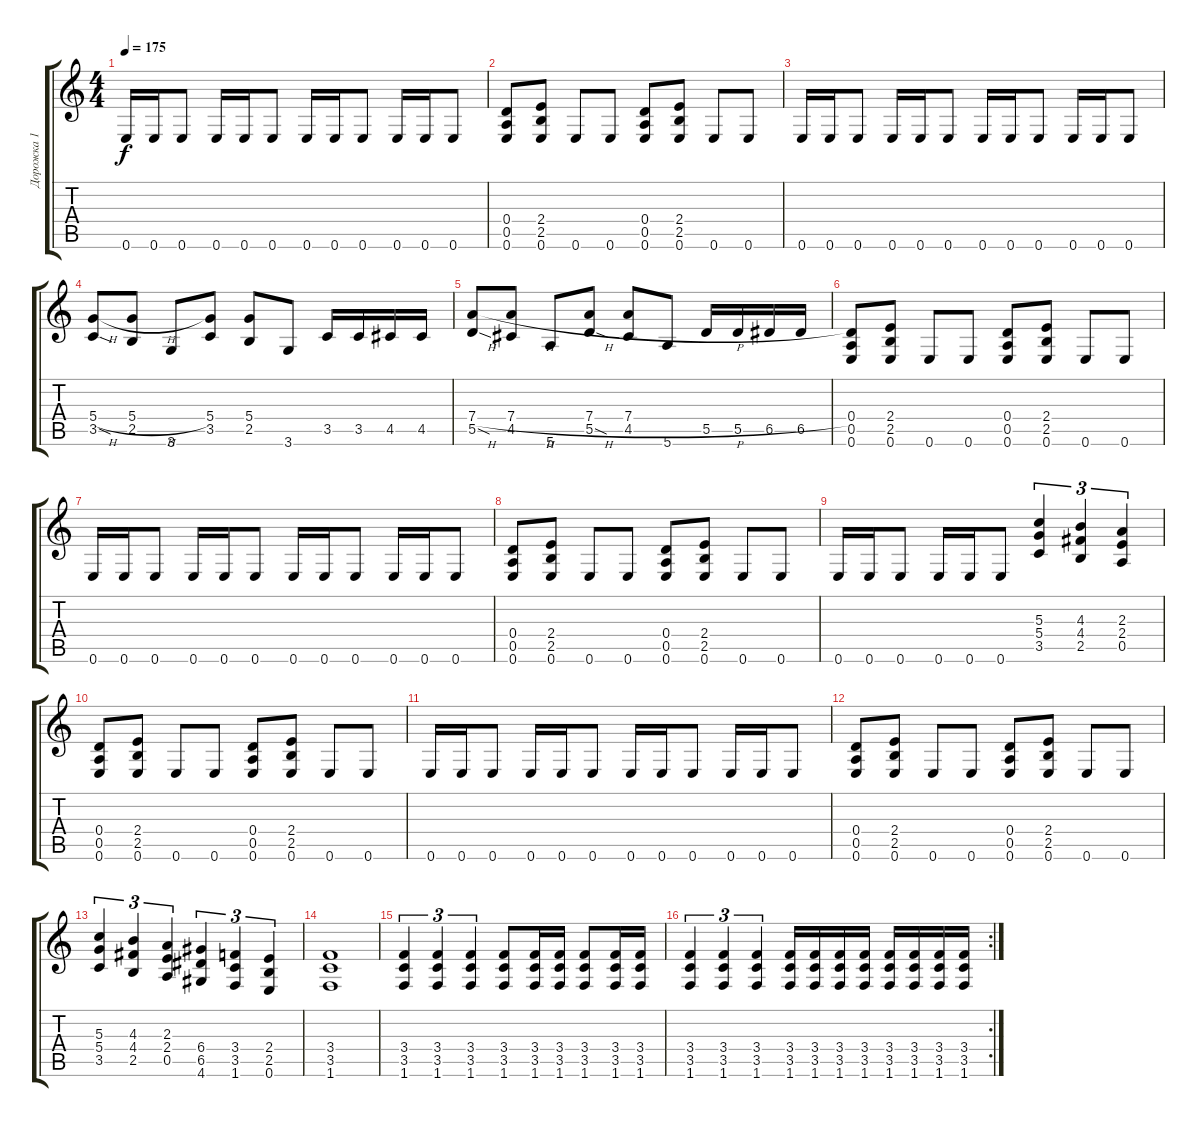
\track ("Дорожка 1" "Дорожка 1") {instrument distortionguitar}
\staff {score tabs}
\tuning (E4 B3 G3 D3 A2 E2) {hide}
\ts (4 4)
\tempo 175
\clef g2
\ks c
0.6.16{dy f} 0.6.16 0.6.8 0.6.16 0.6.16 0.6.8 0.6.16 0.6.16 0.6.8 0.6.16 0.6.16 0.6.8 |
(0.4 0.5 0.6).8 (2.4 2.5 0.6).8 0.6.8 0.6.8 (0.4 0.5 0.6).8 (2.4 2.5 0.6).8 0.6.8 0.6.8 |
0.6.16 0.6.16 0.6.8 0.6.16 0.6.16 0.6.8 0.6.16 0.6.16 0.6.8 0.6.16 0.6.16 0.6.8 |
(5.4{h} 3.5{sod}).8 (5.4{h} 2.5).8 3.6.8 (5.4 3.5).8 (5.4 2.5).8 3.6.8 3.5.16 3.5.16 4.5.16 4.5.16 |
(7.4{h} 5.5{sod}).8 (7.4{h} 4.5).8 5.6.8 (7.4{h} 5.5{sod}).8 (7.4{h} 4.5).8 5.6.8 5.5.16 5.5.16 6.5.16 6.5.16 |
(0.4 0.5 0.6).8 (2.4 2.5 0.6).8 0.6.8 0.6.8 (0.4 0.5 0.6).8 (2.4 2.5 0.6).8 0.6.8 0.6.8 |
0.6.16 0.6.16 0.6.8 0.6.16 0.6.16 0.6.8 0.6.16 0.6.16 0.6.8 0.6.16 0.6.16 0.6.8 |
(0.4 0.5 0.6).8 (2.4 2.5 0.6).8 0.6.8 0.6.8 (0.4 0.5 0.6).8 (2.4 2.5 0.6).8 0.6.8 0.6.8 |
0.6.16 0.6.16 0.6.8 0.6.16 0.6.16 0.6.8 (5.3 5.4 3.5).4{tu (3 2)} (4.3 4.4 2.5).4{tu (3 2)} (2.3 2.4 0.5).4{tu (3 2)} |
(0.4 0.5 0.6).8 (2.4 2.5 0.6).8 0.6.8 0.6.8 (0.4 0.5 0.6).8 (2.4 2.5 0.6).8 0.6.8 0.6.8 |
0.6.16 0.6.16 0.6.8 0.6.16 0.6.16 0.6.8 0.6.16 0.6.16 0.6.8 0.6.16 0.6.16 0.6.8 |
(0.4 0.5 0.6).8 (2.4 2.5 0.6).8 0.6.8 0.6.8 (0.4 0.5 0.6).8 (2.4 2.5 0.6).8 0.6.8 0.6.8 |
(5.3 5.4 3.5).4{tu (3 2)} (4.3 4.4 2.5).4{tu (3 2)} (2.3 2.4 0.5).4{tu (3 2)} (6.4 6.5 4.6).4{tu (3 2)} (3.4 3.5 1.6).4{tu (3 2)} (2.4 2.5 0.6).4{tu (3 2)} |
(3.4 3.5 1.6).1 |
(3.4 3.5 1.6).4{tu (3 2)} (3.4 3.5 1.6).4{tu (3 2)} (3.4 3.5 1.6).4{tu (3 2)} (3.4 3.5 1.6).8 (3.4 3.5 1.6).16 (3.4 3.5 1.6).16 (3.4 3.5 1.6).8 (3.4 3.5 1.6).16 (3.4 3.5 1.6).16 |
\rc 2
(3.4 3.5 1.6).4{tu (3 2)} (3.4 3.5 1.6).4{tu (3 2)} (3.4 3.5 1.6).4{tu (3 2)} (3.4 3.5 1.6).16 (3.4 3.5 1.6).16 (3.4 3.5 1.6).16 (3.4 3.5 1.6).16 (3.4 3.5 1.6).16 (3.4 3.5 1.6).16 (3.4 3.5 1.6).16 (3.4 3.5 1.6).16
